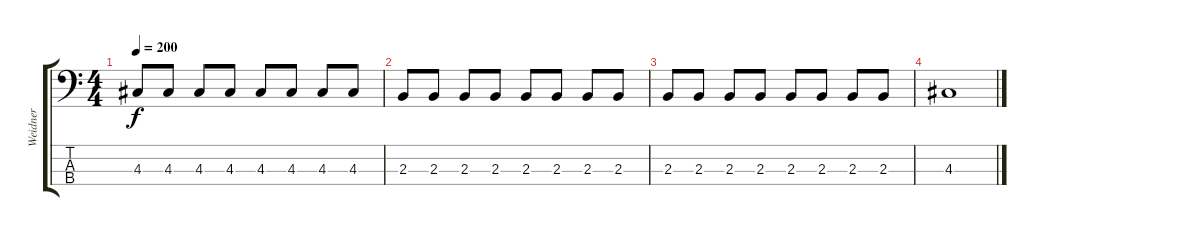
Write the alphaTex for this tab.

\track ("Weidner" "Weidner") {instrument electricbassfinger}
\staff {score tabs}
\tuning (G2 D2 A1 E1) {hide}
\ts (4 4)
\tempo 200
\clef f4
\ks c
4.3.8{dy f} 4.3.8 4.3.8 4.3.8 4.3.8 4.3.8 4.3.8 4.3.8 |
2.3.8 2.3.8 2.3.8 2.3.8 2.3.8 2.3.8 2.3.8 2.3.8 |
2.3.8 2.3.8 2.3.8 2.3.8 2.3.8 2.3.8 2.3.8 2.3.8 |
4.3.1
